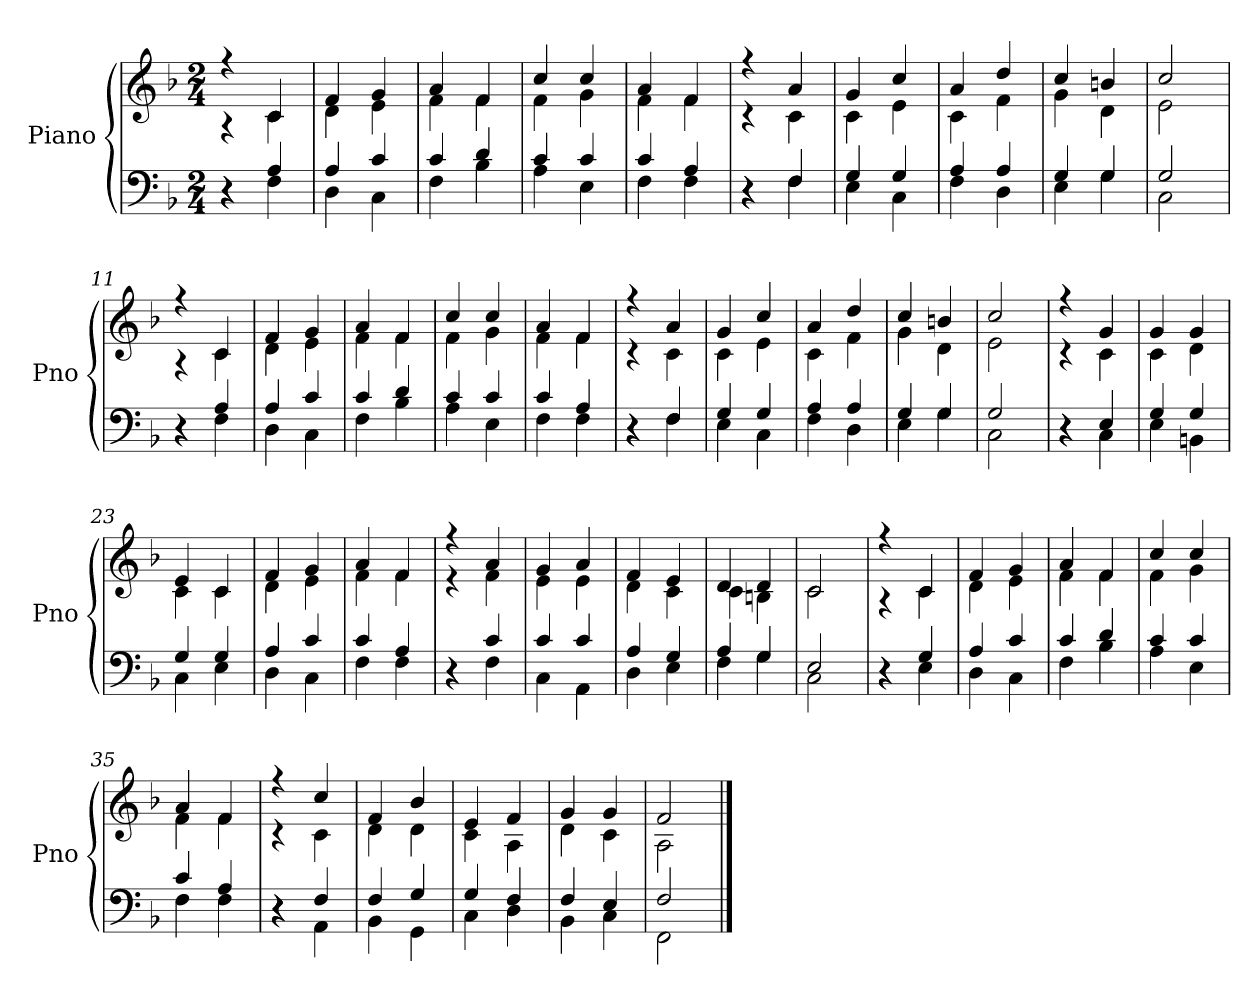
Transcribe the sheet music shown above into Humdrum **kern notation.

**kern	**kern
*part1	*part1
*staff2	*staff1
*I"Piano	*
*I'Pno	*
*clefF4	*clefG2
*k[b-]	*k[b-]
*F:	*F:
*M2/4	*M2/4
=1	=1
*^	*^
*	*^	*	*
2ryy	4r	4r	4r	4r
.	4A/	4F\	4c/	4c\
=2	=2	=2	=2	=2
2ryy	4A/	4D\	4f/	4d\
.	4c/	4C\	4g/	4e\
=3	=3	=3	=3	=3
2ryy	4c/	4F\	4a/	4f\
.	4d/	4B-\	4f/	4f\
=4	=4	=4	=4	=4
2ryy	4c/	4A\	4cc/	4f\
.	4c/	4E\	4cc/	4g\
=5	=5	=5	=5	=5
2ryy	4c/	4F\	4a/	4f\
.	4A/	4F\	4f/	4f\
=6	=6	=6	=6	=6
2ryy	4r	4r	4r	4r
.	4F/	4F\	4a/	4c\
=7	=7	=7	=7	=7
2ryy	4G/	4E\	4g/	4c\
.	4G/	4C\	4cc/	4e\
=8	=8	=8	=8	=8
2ryy	4A/	4F\	4a/	4c\
.	4A/	4D\	4dd/	4f\
=9	=9	=9	=9	=9
2ryy	4G/	4E\	4cc/	4g\
.	4G/	4G\	4bn/	4d\
=10	=10	=10	=10	=10
2ryy	2G/	2C\	2cc/	2e\
=11	=11	=11	=11	=11
2ryy	4r	4r	4r	4r
.	4A/	4F\	4c/	4c\
!!LO:LB:g=z	!!
=12	=12	=12	=12	=12
2ryy	4A/	4D\	4f/	4d\
.	4c/	4C\	4g/	4e\
=13	=13	=13	=13	=13
2ryy	4c/	4F\	4a/	4f\
.	4d/	4B-\	4f/	4f\
=14	=14	=14	=14	=14
2ryy	4c/	4A\	4cc/	4f\
.	4c/	4E\	4cc/	4g\
=15	=15	=15	=15	=15
2ryy	4c/	4F\	4a/	4f\
.	4A/	4F\	4f/	4f\
=16	=16	=16	=16	=16
2ryy	4r	4r	4r	4r
.	4F/	4F\	4a/	4c\
=17	=17	=17	=17	=17
2ryy	4G/	4E\	4g/	4c\
.	4G/	4C\	4cc/	4e\
=18	=18	=18	=18	=18
2ryy	4A/	4F\	4a/	4c\
.	4A/	4D\	4dd/	4f\
=19	=19	=19	=19	=19
2ryy	4G/	4E\	4cc/	4g\
.	4G/	4G\	4bn/	4d\
=20	=20	=20	=20	=20
2ryy	2G/	2C\	2cc/	2e\
=21	=21	=21	=21	=21
2ryy	4r	4r	4r	4r
.	4E/	4C\	4g/	4c\
=22	=22	=22	=22	=22
2ryy	4G/	4E\	4g/	4c\
.	4G/	4BBn\	4g/	4d\
!!LO:LB:g=z	!!
=23	=23	=23	=23	=23
2ryy	4G/	4C\	4e/	4c\
.	4G/	4E\	4c/	4c\
=24	=24	=24	=24	=24
2ryy	4A/	4D\	4f/	4d\
.	4c/	4C\	4g/	4e\
=25	=25	=25	=25	=25
2ryy	4c/	4F\	4a/	4f\
.	4A/	4F\	4f/	4f\
=26	=26	=26	=26	=26
2ryy	4r	4r	4r	4r
.	4c/	4F\	4a/	4f\
=27	=27	=27	=27	=27
2ryy	4c/	4C\	4g/	4e\
.	4c/	4AA\	4a/	4e\
=28	=28	=28	=28	=28
2ryy	4A/	4D\	4f/	4d\
.	4G/	4E\	4e/	4c\
=29	=29	=29	=29	=29
2ryy	4A/	4F\	4d/	4c\
.	4G/	4G\	4d/	4Bn\
=30	=30	=30	=30	=30
2ryy	2E/	2C\	2c/	2c\
=31	=31	=31	=31	=31
2ryy	4r	4r	4r	4r
.	4G/	4E\	4c/	4c\
=32	=32	=32	=32	=32
2ryy	4A/	4D\	4f/	4d\
.	4c/	4C\	4g/	4e\
!!LO:LB:g=z	!!
=33	=33	=33	=33	=33
2ryy	4c/	4F\	4a/	4f\
.	4d/	4B-\	4f/	4f\
=34	=34	=34	=34	=34
2ryy	4c/	4A\	4cc/	4f\
.	4c/	4E\	4cc/	4g\
=35	=35	=35	=35	=35
2ryy	4c/	4F\	4a/	4f\
.	4A/	4F\	4f/	4f\
=36	=36	=36	=36	=36
2ryy	4r	4r	4r	4r
.	4F/	4AA\	4cc/	4c\
=37	=37	=37	=37	=37
2ryy	4F/	4BB-\	4f/	4d\
.	4G/	4GG\	4b-/	4d\
=38	=38	=38	=38	=38
2ryy	4G/	4C\	4e/	4c\
.	4F/	4D\	4f/	4A\
=39	=39	=39	=39	=39
2ryy	4F/	4BB-\	4g/	4d\
.	4E/	4C\	4g/	4c\
=40	=40	=40	=40	=40
2ryy	2F/	2FF\	2f/	2A\
*v	*v	*v	*	*
*	*v	*v
==	==
*-	*-
